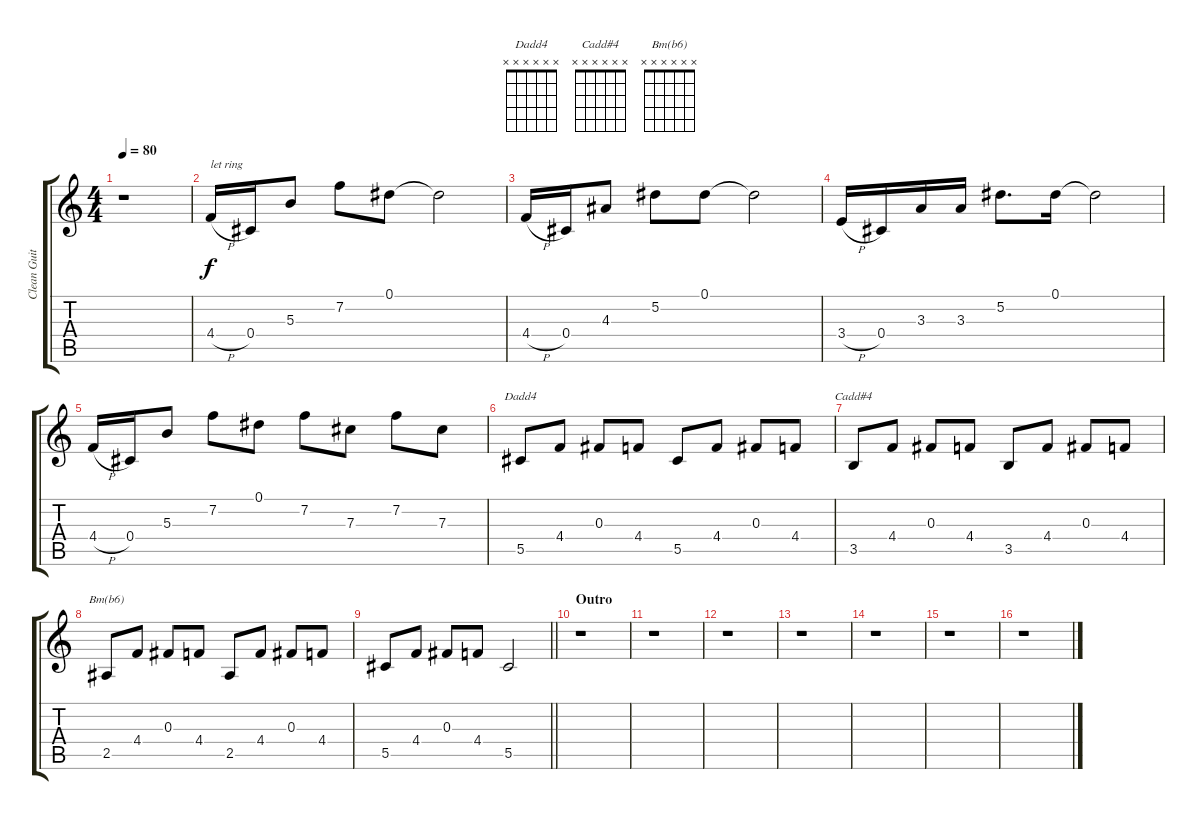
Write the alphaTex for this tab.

\track ("Clean Guitar" "Clean Guit") {instrument electricguitarjazz}
\staff {score tabs}
\tuning (Eb4 Bb3 Gb3 Db3 Ab2 Eb2) {hide}
\chord ("Dadd4" x x x x x x)
\chord ("Cadd#4" x x x x x x)
\chord ("Bm(b6)" x x x x x x)
\ts (4 4)
\tempo 80
\clef g2
\ks c
r.1{dy f} |
4.4{h}.16{txt "let ring"} 0.4.16 5.3.8 7.2.8 0.1.8 0.1{t}.2 |
4.4{h}.16 0.4.16 4.3.8 5.2.8 0.1.8 0.1{t}.2 |
3.4{h}.16 0.4.16 3.3.16 3.3.16 5.2.8{d} 0.1.16 0.1{t}.2 |
4.4{h}.16 0.4.16 5.3.8 7.2.8 0.1.8 7.2.8 7.3.8 7.2.8 7.3.8 |
5.5.8{ch "Dadd4"} 4.4.8 0.3.8 4.4.8 5.5.8 4.4.8 0.3.8 4.4.8 |
3.5.8{ch "Cadd#4"} 4.4.8 0.3.8 4.4.8 3.5.8 4.4.8 0.3.8 4.4.8 |
2.5.8{ch "Bm(b6)"} 4.4.8 0.3.8 4.4.8 2.5.8 4.4.8 0.3.8 4.4.8 |
\barLineRight lightlight
5.5.8 4.4.8 0.3.8 4.4.8 5.5.2 |
\section ("" "Outro")
r.1 |
r.1 |
r.1 |
r.1 |
r.1 |
r.1 |
r.1
